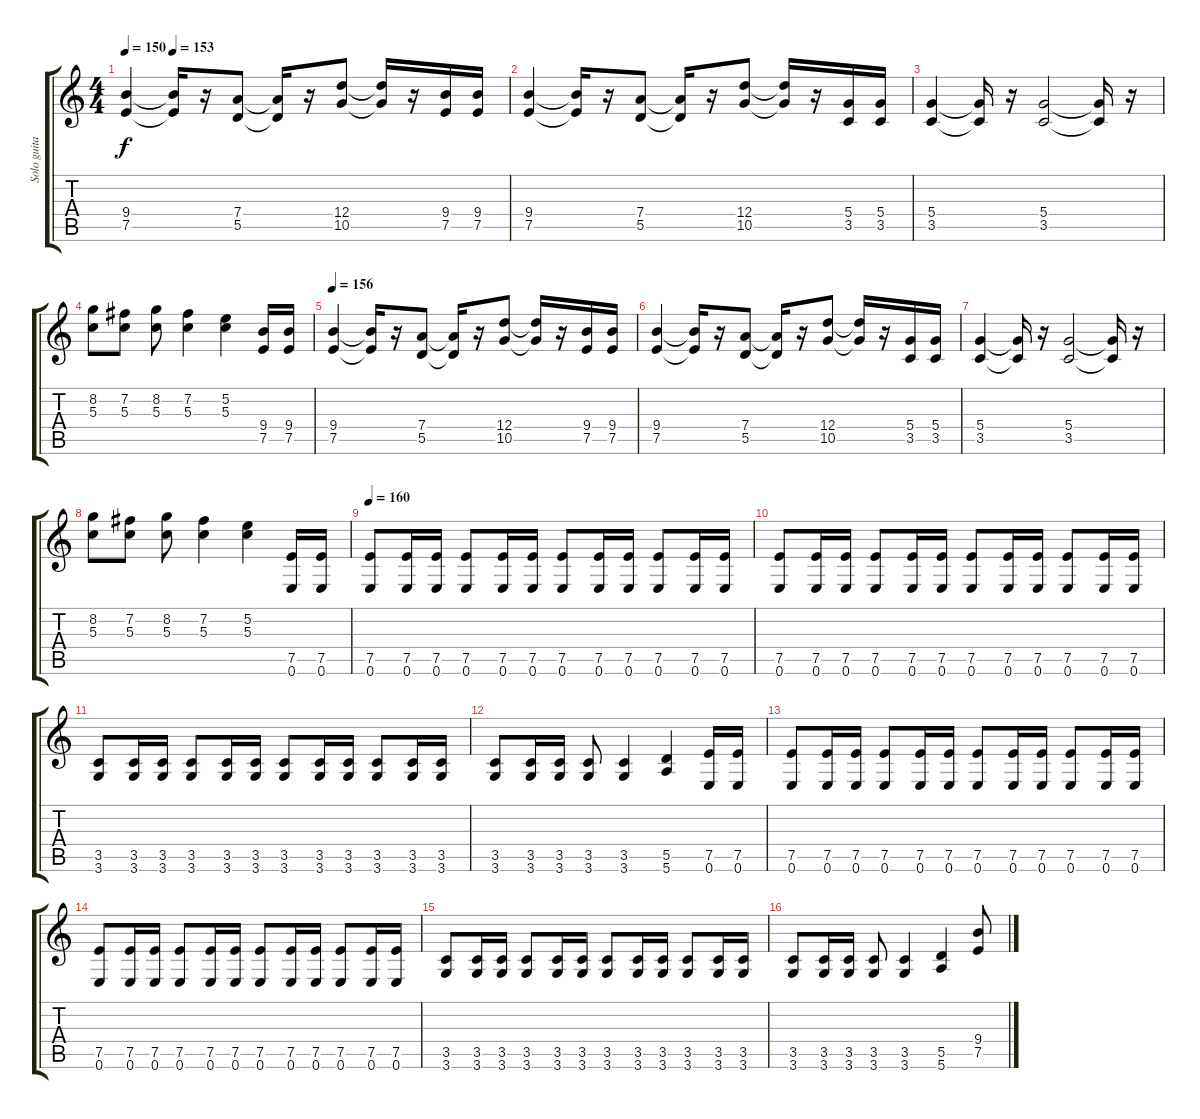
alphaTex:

\track ("Solo guitar" "Solo guita") {instrument distortionguitar}
\staff {score tabs}
\tuning (E4 B3 G3 D3 A2 E2) {hide}
\ts (4 4)
\tempo 150
\tempo (153 0.125)
\clef g2
\ks c
(9.4 7.5).4{dy f} (9.4{t} 7.5{t}).16 r.16 (7.4 5.5).8 (7.4{t} 5.5{t}).16 r.16 (12.4 10.5).8 (12.4{t} 10.5{t}).16 r.16 (9.4 7.5).16 (9.4 7.5).16 |
(9.4 7.5).4 (9.4{t} 7.5{t}).16 r.16 (7.4 5.5).8 (7.4{t} 5.5{t}).16 r.16 (12.4 10.5).8 (12.4{t} 10.5{t}).16 r.16 (5.4 3.5).16 (5.4 3.5).16 |
(5.4 3.5).4 (5.4{t} 3.5{t}).16 r.16 (5.4 3.5).2 (5.4{t} 3.5{t}).16 r.16 |
(8.2 5.3).8 (7.2 5.3).8 (8.2 5.3).8 (7.2 5.3).4 (5.2 5.3).4 (9.4 7.5).16 (9.4 7.5).16 |
\tempo 156
(9.4 7.5).4 (9.4{t} 7.5{t}).16 r.16 (7.4 5.5).8 (7.4{t} 5.5{t}).16 r.16 (12.4 10.5).8 (12.4{t} 10.5{t}).16 r.16 (9.4 7.5).16 (9.4 7.5).16 |
(9.4 7.5).4 (9.4{t} 7.5{t}).16 r.16 (7.4 5.5).8 (7.4{t} 5.5{t}).16 r.16 (12.4 10.5).8 (12.4{t} 10.5{t}).16 r.16 (5.4 3.5).16 (5.4 3.5).16 |
(5.4 3.5).4 (5.4{t} 3.5{t}).16 r.16 (5.4 3.5).2 (5.4{t} 3.5{t}).16 r.16 |
(8.2 5.3).8 (7.2 5.3).8 (8.2 5.3).8 (7.2 5.3).4 (5.2 5.3).4 (7.5 0.6).16 (7.5 0.6).16 |
\tempo 160
(7.5 0.6).8 (7.5 0.6).16 (7.5 0.6).16 (7.5 0.6).8 (7.5 0.6).16 (7.5 0.6).16 (7.5 0.6).8 (7.5 0.6).16 (7.5 0.6).16 (7.5 0.6).8 (7.5 0.6).16 (7.5 0.6).16 |
(7.5 0.6).8 (7.5 0.6).16 (7.5 0.6).16 (7.5 0.6).8 (7.5 0.6).16 (7.5 0.6).16 (7.5 0.6).8 (7.5 0.6).16 (7.5 0.6).16 (7.5 0.6).8 (7.5 0.6).16 (7.5 0.6).16 |
(3.5 3.6).8 (3.5 3.6).16 (3.5 3.6).16 (3.5 3.6).8 (3.5 3.6).16 (3.5 3.6).16 (3.5 3.6).8 (3.5 3.6).16 (3.5 3.6).16 (3.5 3.6).8 (3.5 3.6).16 (3.5 3.6).16 |
(3.5 3.6).8 (3.5 3.6).16 (3.5 3.6).16 (3.5 3.6).8 (3.5 3.6).4 (5.5 5.6).4 (7.5 0.6).16 (7.5 0.6).16 |
(7.5 0.6).8 (7.5 0.6).16 (7.5 0.6).16 (7.5 0.6).8 (7.5 0.6).16 (7.5 0.6).16 (7.5 0.6).8 (7.5 0.6).16 (7.5 0.6).16 (7.5 0.6).8 (7.5 0.6).16 (7.5 0.6).16 |
(7.5 0.6).8 (7.5 0.6).16 (7.5 0.6).16 (7.5 0.6).8 (7.5 0.6).16 (7.5 0.6).16 (7.5 0.6).8 (7.5 0.6).16 (7.5 0.6).16 (7.5 0.6).8 (7.5 0.6).16 (7.5 0.6).16 |
(3.5 3.6).8 (3.5 3.6).16 (3.5 3.6).16 (3.5 3.6).8 (3.5 3.6).16 (3.5 3.6).16 (3.5 3.6).8 (3.5 3.6).16 (3.5 3.6).16 (3.5 3.6).8 (3.5 3.6).16 (3.5 3.6).16 |
(3.5 3.6).8 (3.5 3.6).16 (3.5 3.6).16 (3.5 3.6).8 (3.5 3.6).4 (5.5 5.6).4 (9.4 7.5).8
